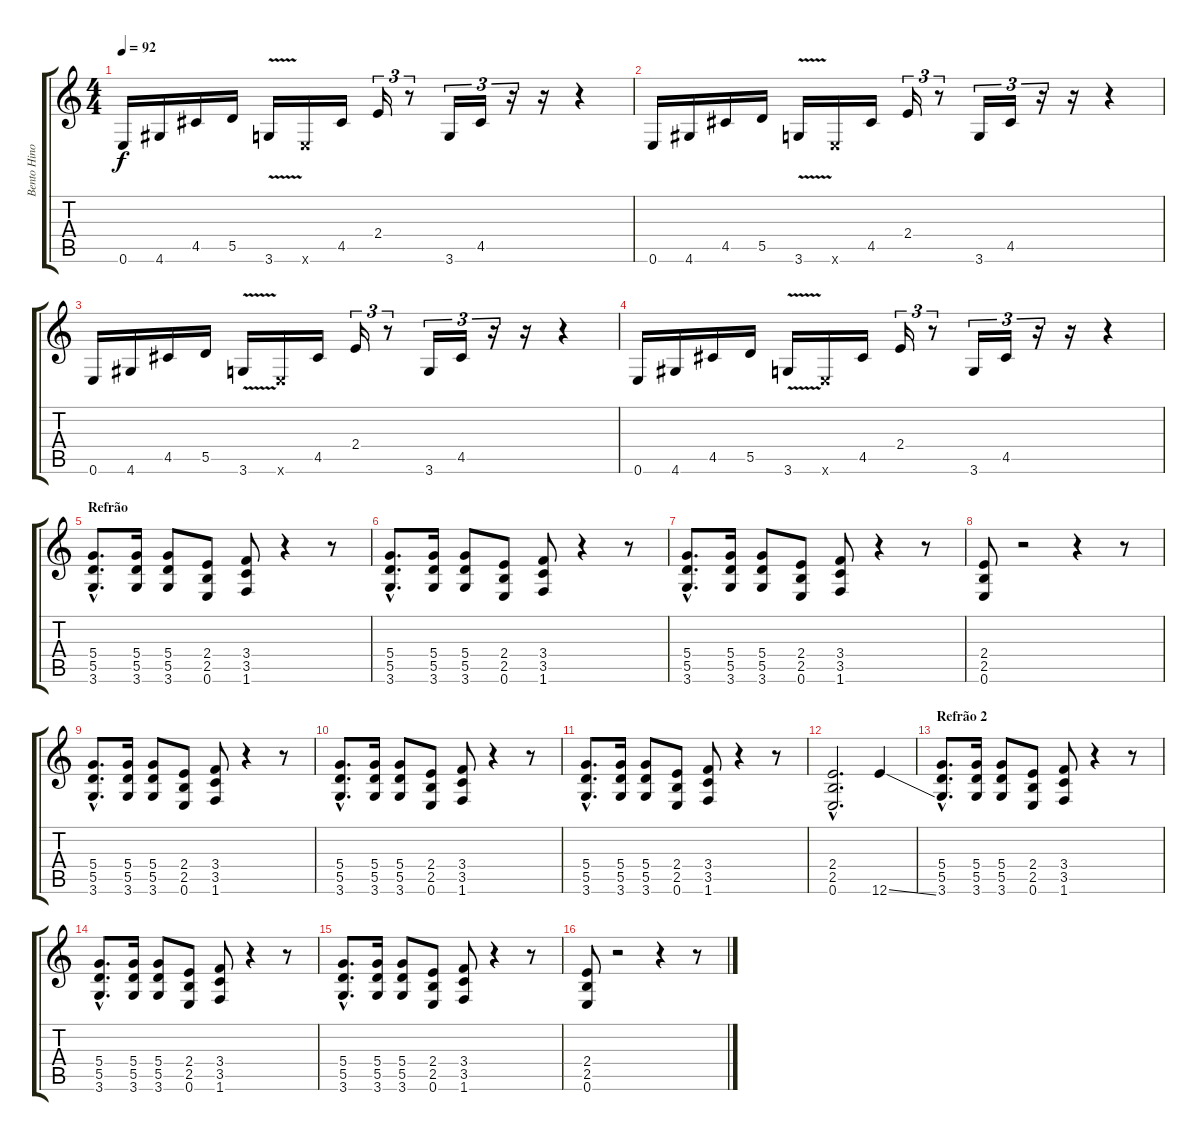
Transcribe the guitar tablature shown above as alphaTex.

\track ("Bento Hinoto" "Bento Hino") {instrument distortionguitar}
\staff {score tabs}
\tuning (E4 B3 G3 D3 A2 E2) {hide}
\ts (4 4)
\tempo 92
\clef g2
\ks c
0.6.16{dy f} 4.6.16 4.5.16 5.5.16 3.6{v}.16 0.6{x}.16 4.5.16 2.4.16{tu (3 2)} r.8{tu (3 2)} 3.6.16{tu (3 2)} 4.5.16{tu (3 2)} r.16{tu (3 2)} r.16 r.4 |
0.6.16 4.6.16 4.5.16 5.5.16 3.6{v}.16 0.6{x}.16 4.5.16 2.4.16{tu (3 2)} r.8{tu (3 2)} 3.6.16{tu (3 2)} 4.5.16{tu (3 2)} r.16{tu (3 2)} r.16 r.4 |
0.6.16 4.6.16 4.5.16 5.5.16 3.6{v}.16 0.6{x}.16 4.5.16 2.4.16{tu (3 2)} r.8{tu (3 2)} 3.6.16{tu (3 2)} 4.5.16{tu (3 2)} r.16{tu (3 2)} r.16 r.4 |
0.6.16 4.6.16 4.5.16 5.5.16 3.6{v}.16 0.6{x}.16 4.5.16 2.4.16{tu (3 2)} r.8{tu (3 2)} 3.6.16{tu (3 2)} 4.5.16{tu (3 2)} r.16{tu (3 2)} r.16 r.4 |
\section ("" "Refrão")
(5.4{hac} 5.5{hac} 3.6{hac}).8{d} (5.4 5.5 3.6).16 (5.4 5.5 3.6).8 (2.4 2.5 0.6).8 (3.4 3.5 1.6).8 r.4 r.8 |
(5.4{hac} 5.5{hac} 3.6{hac}).8{d} (5.4 5.5 3.6).16 (5.4 5.5 3.6).8 (2.4 2.5 0.6).8 (3.4 3.5 1.6).8 r.4 r.8 |
(5.4{hac} 5.5{hac} 3.6{hac}).8{d} (5.4 5.5 3.6).16 (5.4 5.5 3.6).8 (2.4 2.5 0.6).8 (3.4 3.5 1.6).8 r.4 r.8 |
(2.4 2.5 0.6).8 r.2 r.4 r.8 |
(5.4{hac} 5.5{hac} 3.6{hac}).8{d} (5.4 5.5 3.6).16 (5.4 5.5 3.6).8 (2.4 2.5 0.6).8 (3.4 3.5 1.6).8 r.4 r.8 |
(5.4{hac} 5.5{hac} 3.6{hac}).8{d} (5.4 5.5 3.6).16 (5.4 5.5 3.6).8 (2.4 2.5 0.6).8 (3.4 3.5 1.6).8 r.4 r.8 |
(5.4{hac} 5.5{hac} 3.6{hac}).8{d} (5.4 5.5 3.6).16 (5.4 5.5 3.6).8 (2.4 2.5 0.6).8 (3.4 3.5 1.6).8 r.4 r.8 |
(2.4{hac} 2.5{hac} 0.6{hac}).2{d} 12.6{ss}.4 |
\section ("" "Refrão 2")
(5.4{hac} 5.5{hac} 3.6{hac}).8{d} (5.4 5.5 3.6).16 (5.4 5.5 3.6).8 (2.4 2.5 0.6).8 (3.4 3.5 1.6).8 r.4 r.8 |
(5.4{hac} 5.5{hac} 3.6{hac}).8{d} (5.4 5.5 3.6).16 (5.4 5.5 3.6).8 (2.4 2.5 0.6).8 (3.4 3.5 1.6).8 r.4 r.8 |
(5.4{hac} 5.5{hac} 3.6{hac}).8{d} (5.4 5.5 3.6).16 (5.4 5.5 3.6).8 (2.4 2.5 0.6).8 (3.4 3.5 1.6).8 r.4 r.8 |
(2.4 2.5 0.6).8 r.2 r.4 r.8
